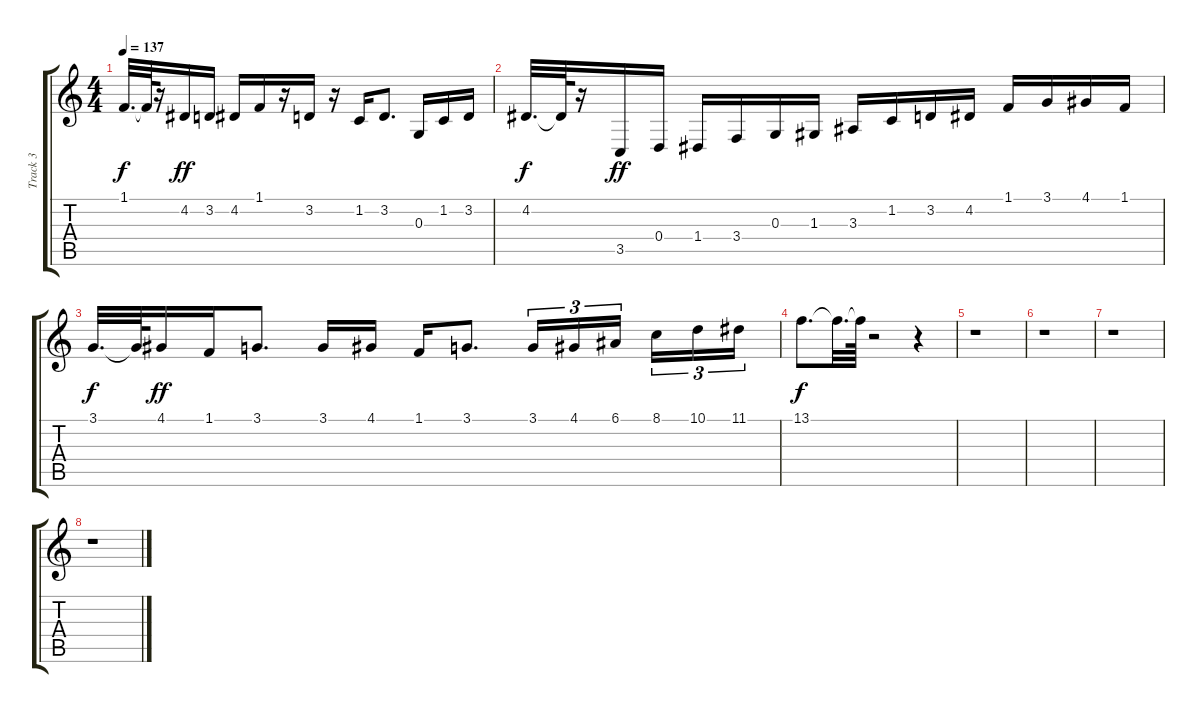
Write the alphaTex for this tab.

\track ("Track 3" "Track 3") {instrument tenorsax}
\staff {score tabs}
\tuning (E4 B3 G3 D3 A2 E2) {hide}
\ts (4 4)
\tempo 137
\clef g2
\ks c
1.1.32{d dy f} 1.1{t}.64 r.16 4.2.16{dy ff} 3.2.16 4.2.16 1.1.16 r.16 3.2.16 r.16 1.2.16 3.2.8{d} 0.3.16 1.2.16 3.2.16 |
4.2.32{d dy f} 4.2{t}.64 r.16 3.5.16{dy ff} 0.4.16 1.4.16 3.4.16 0.3.16 1.3.16 3.3.16 1.2.16 3.2.16 4.2.16 1.1.16 3.1.16 4.1.16 1.1.16 |
3.1.32{d dy f} 3.1{t}.64 4.1.16{dy ff} 1.1.16 3.1.8{d} 3.1.16 4.1.16 1.1.16 3.1.8{d} 3.1.16{tu (3 2)} 4.1.16{tu (3 2)} 6.1.16{tu (3 2) beam splitsecondary} 8.1.16{tu (3 2)} 10.1.16{tu (3 2)} 11.1.16{tu (3 2)} |
13.1.8{d dy f} 13.1{t}.32{d} 13.1{t}.64 r.2 r.4 |
r.1 |
r.1 |
r.1 |
r.1
